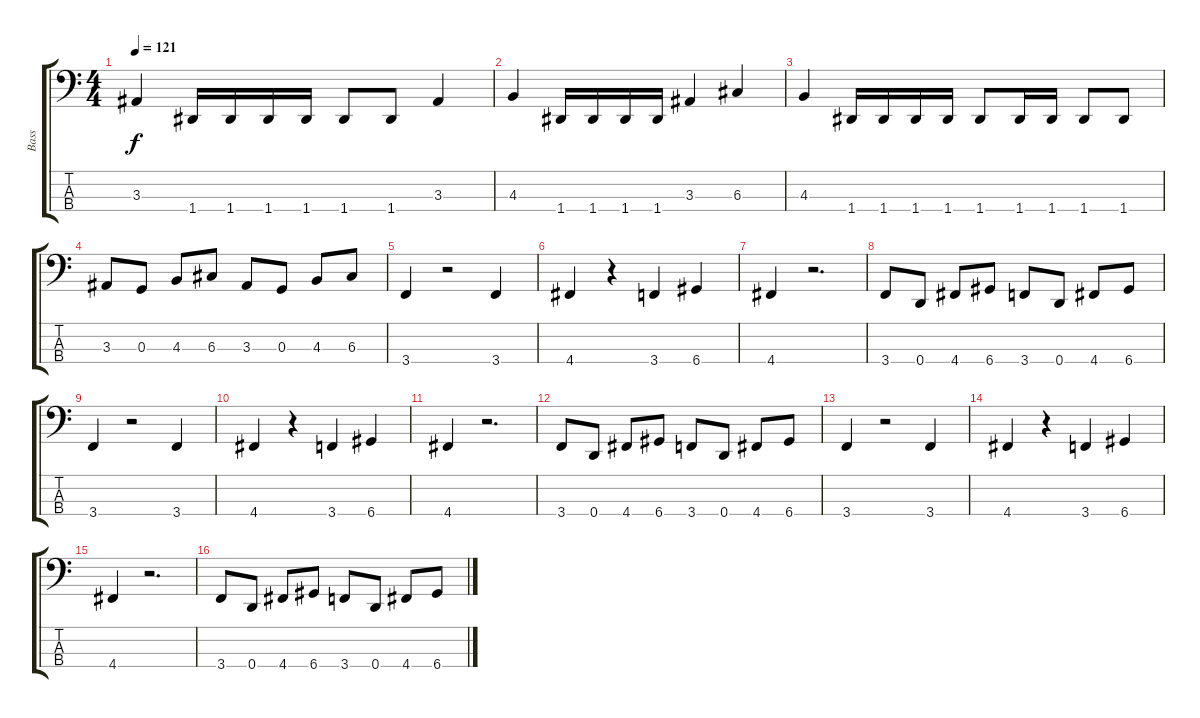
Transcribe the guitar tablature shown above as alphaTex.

\track ("Bass" "Bass") {instrument electricbassfinger}
\staff {score tabs}
\tuning (F2 C2 G1 D1) {hide}
\ts (4 4)
\tempo 121
\clef f4
\ks c
3.3.4{dy f} 1.4.16 1.4.16 1.4.16 1.4.16 1.4.8 1.4.8 3.3.4 |
4.3.4 1.4.16 1.4.16 1.4.16 1.4.16 3.3.4 6.3.4 |
4.3.4 1.4.16 1.4.16 1.4.16 1.4.16 1.4.8 1.4.16 1.4.16 1.4.8 1.4.8 |
3.3.8 0.3.8 4.3.8 6.3.8 3.3.8 0.3.8 4.3.8 6.3.8 |
3.4.4 r.2 3.4.4 |
4.4.4 r.4 3.4.4 6.4.4 |
4.4.4 r.2{d} |
3.4.8 0.4.8 4.4.8 6.4.8 3.4.8 0.4.8 4.4.8 6.4.8 |
3.4.4 r.2 3.4.4 |
4.4.4 r.4 3.4.4 6.4.4 |
4.4.4 r.2{d} |
3.4.8 0.4.8 4.4.8 6.4.8 3.4.8 0.4.8 4.4.8 6.4.8 |
3.4.4 r.2 3.4.4 |
4.4.4 r.4 3.4.4 6.4.4 |
4.4.4 r.2{d} |
3.4.8 0.4.8 4.4.8 6.4.8 3.4.8 0.4.8 4.4.8 6.4.8
